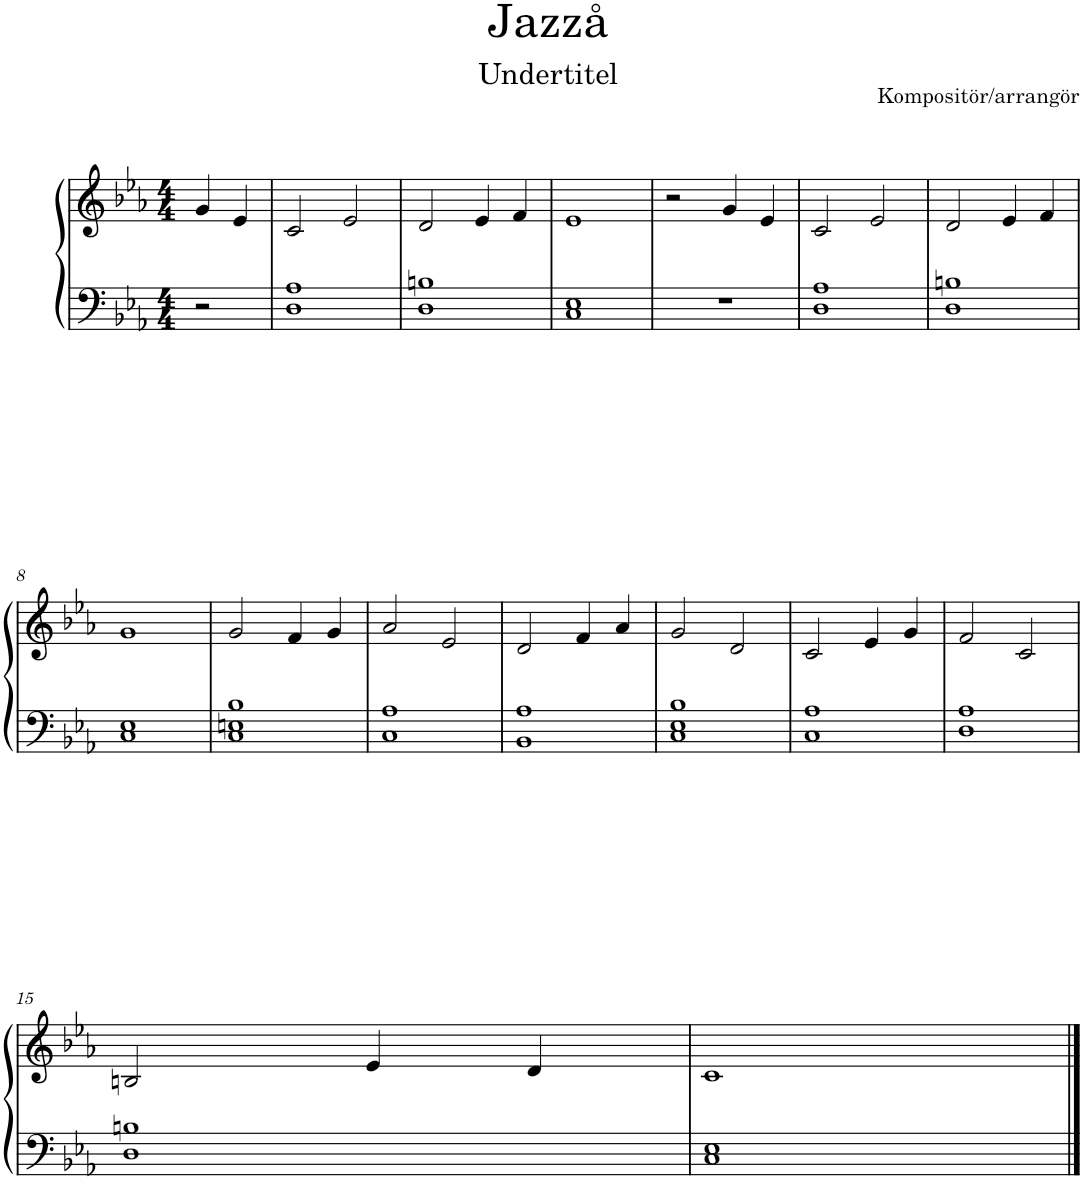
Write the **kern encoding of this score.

**kern	**kern
*part1	*part1
*staff2	*staff1
*I"Piano	*
*I'Pno	*
*clefF4	*clefG2
*k[b-e-a-]	*k[b-e-a-]
*M4/4	*M4/4
=1	=1
2r	4g/
.	4e-/
=2	=2
1D 1A-	2c/
.	2e-/
=3	=3
1D 1Bn	2d/
.	4e-/
.	4f/
=4	=4
1C 1E-	1e-
=5	=5
1r	2r
.	4g/
.	4e-/
=6	=6
1D 1A-	2c/
.	2e-/
=7	=7
1D 1Bn	2d/
.	4e-/
.	4f/
!!LO:LB:g=z
=8	=8
1C 1E-	1g
=9	=9
1C 1En 1B-	2g/
.	4f/
.	4g/
=10	=10
1C 1A-	2a-/
.	2e-/
=11	=11
1BB- 1A-	2d/
.	4f/
.	4a-/
=12	=12
1C 1E- 1B-	2g/
.	2d/
=13	=13
1C 1A-	2c/
.	4e-/
.	4g/
=14	=14
1D 1A-	2f/
.	2c/
!!LO:LB:g=z
=15	=15
1D 1Bn	2Bn/
.	4e-/
.	4d/
=16	=16
1C 1E-	1c
==	==
*-	*-
